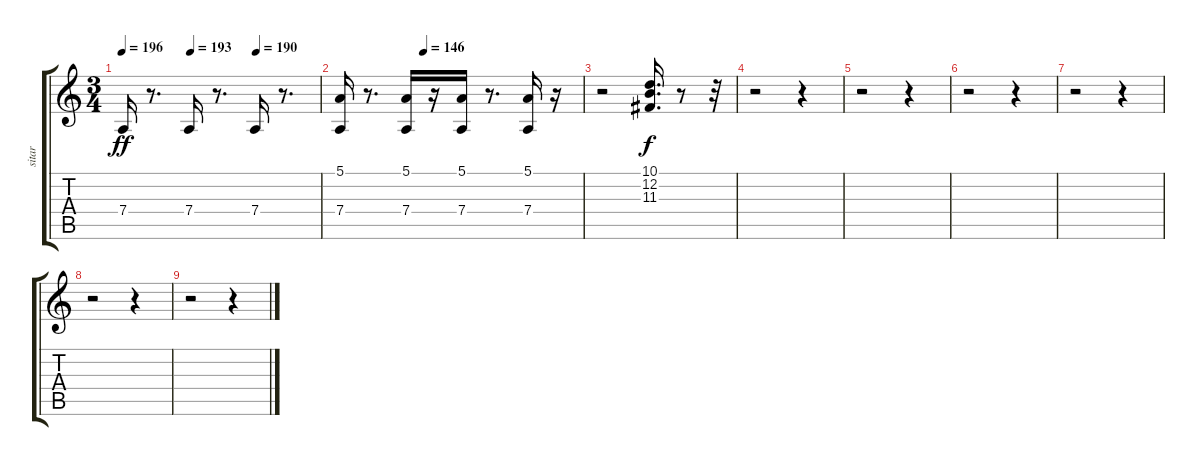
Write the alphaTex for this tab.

\track (" sitar" " sitar") {instrument sitar}
\staff {score tabs}
\tuning (E4 B3 G3 D3 A2 E2) {hide}
\ts (3 4)
\tempo 196
\tempo (193 0.3472222222222222)
\tempo (190 0.6805555555555556)
\clef g2
\ks c
7.4.16{dy ff} r.8{d} 7.4.16 r.8{d} 7.4.16 r.8{d} |
\tempo (146 0.3472222222222222)
(5.1 7.4).16 r.8{d} (5.1 7.4).16 r.16 (5.1 7.4).16 r.8{d} (5.1 7.4).16 r.16 |
r.2 (10.1 12.2 11.3).16{d dy f} r.8 r.32 |
r.2 r.4 |
r.2 r.4 |
r.2 r.4 |
r.2 r.4 |
r.2 r.4 |
r.2 r.4
